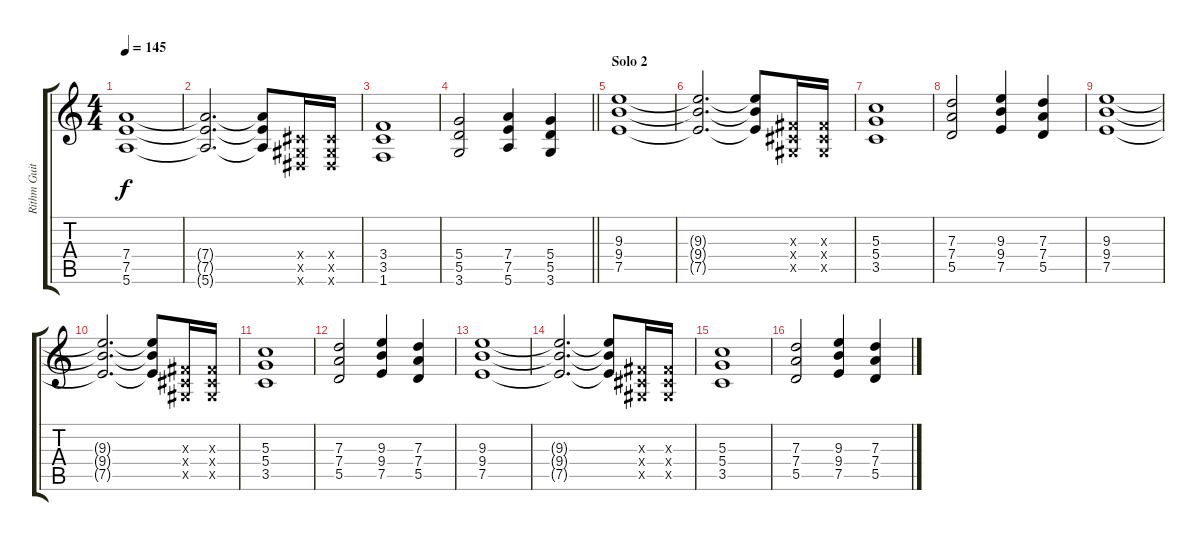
\track ("Rithm Guitar 1" "Rithm Guit") {instrument distortionguitar}
\staff {score tabs}
\tuning (E4 B3 G3 D3 A2 E2) {hide}
\ts (4 4)
\tempo 145
\clef g2
\ks c
(7.4 7.5 5.6).1{dy f} |
(7.4{t} 7.5{t} 5.6{t}).2{d} (7.4{t} 7.5{t} 5.6{t}).8 (-1.4{x} -1.5{x} -1.6{x}).16 (-1.4{x} -1.5{x} -1.6{x}).16 |
(3.4 3.5 1.6).1 |
\barLineRight lightlight
(5.4 5.5 3.6).2 (7.4 7.5 5.6).4 (5.4 5.5 3.6).4 |
\section ("" "Solo 2")
(9.3 9.4 7.5).1 |
(9.3{t} 9.4{t} 7.5{t}).2{d} (9.3{t} 9.4{t} 7.5{t}).8 (-1.3{x} -1.4{x} -1.5{x}).16 (-1.3{x} -1.4{x} -1.5{x}).16 |
(5.3 5.4 3.5).1 |
(7.3 7.4 5.5).2 (9.3 9.4 7.5).4 (7.3 7.4 5.5).4 |
(9.3 9.4 7.5).1 |
(9.3{t} 9.4{t} 7.5{t}).2{d} (9.3{t} 9.4{t} 7.5{t}).8 (-1.3{x} -1.4{x} -1.5{x}).16 (-1.3{x} -1.4{x} -1.5{x}).16 |
(5.3 5.4 3.5).1 |
(7.3 7.4 5.5).2 (9.3 9.4 7.5).4 (7.3 7.4 5.5).4 |
(9.3 9.4 7.5).1 |
(9.3{t} 9.4{t} 7.5{t}).2{d} (9.3{t} 9.4{t} 7.5{t}).8 (-1.3{x} -1.4{x} -1.5{x}).16 (-1.3{x} -1.4{x} -1.5{x}).16 |
(5.3 5.4 3.5).1 |
(7.3 7.4 5.5).2 (9.3 9.4 7.5).4 (7.3 7.4 5.5).4
